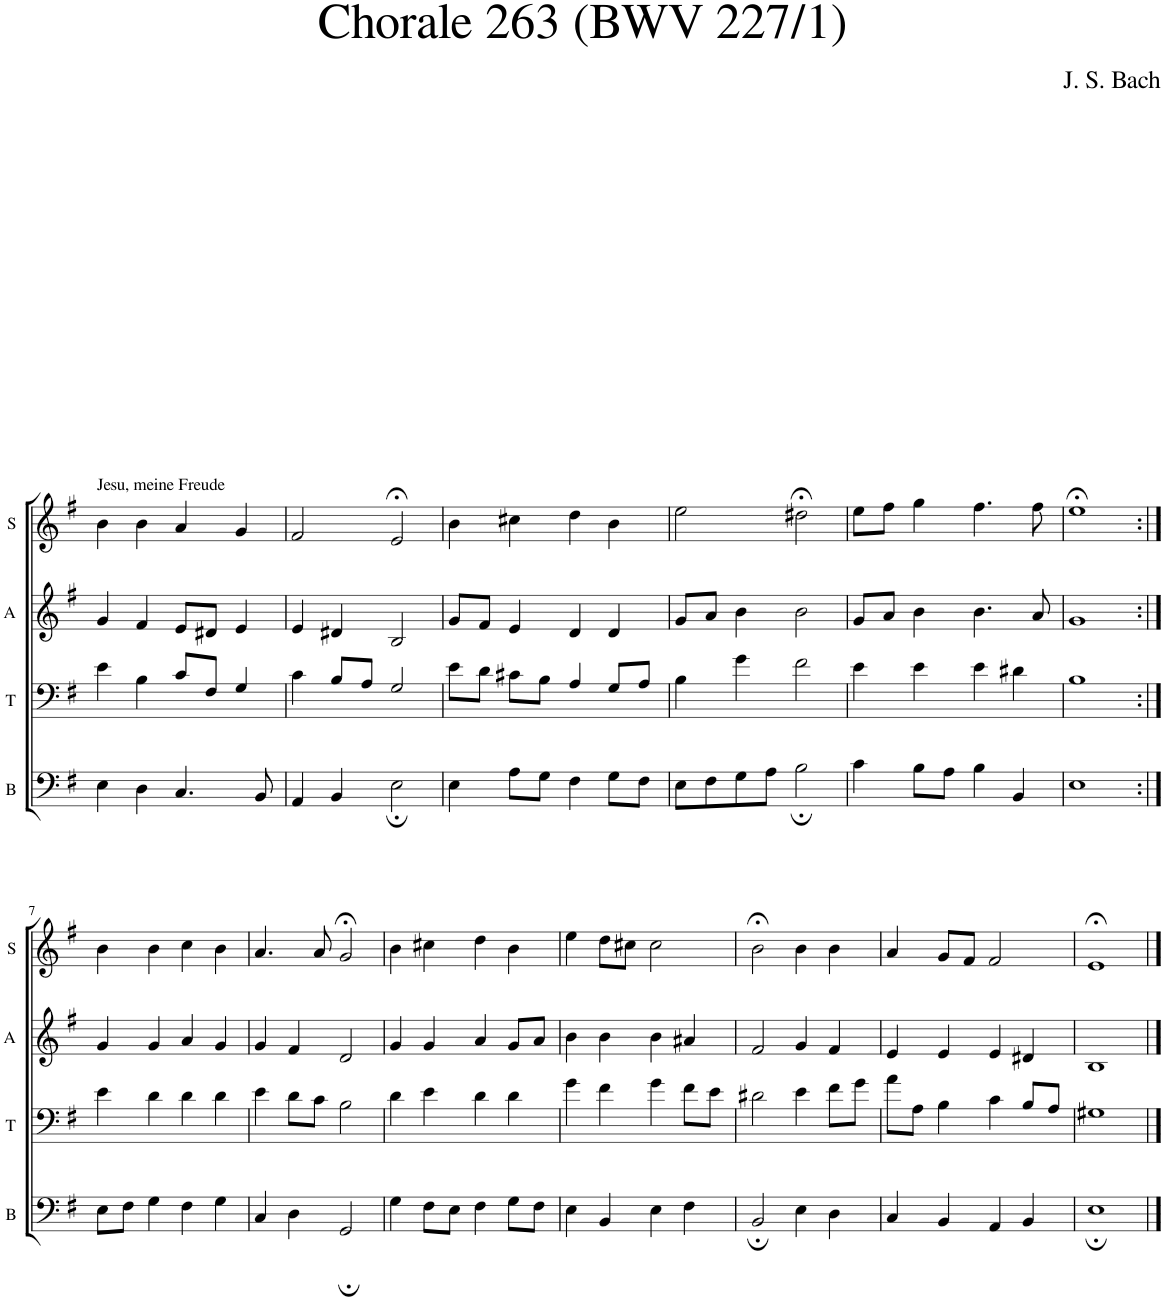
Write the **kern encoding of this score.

**kern	**kern	**kern	**kern
*part4	*part3	*part2	*part1
*staff4	*staff3	*staff2	*staff1
*I"B	*I"T	*I"A	*I"S
*I'B	*I'T	*I'A	*I'S
*clefF4	*clefF4	*clefG2	*clefG2
*k[f#]	*k[f#]	*k[f#]	*k[f#]
=1	=1	=1	=1
!	!	!	!LO:TX:a:t=Jesu, meine Freude
4E\	4e\	4g/	4b\
4D\	4B\	4f#/	4b\
4.C/	8c/L	8e/L	4a/
.	8F#/J	8d#X/J	.
.	4G/	4e/	4g/
8BB/	.	.	.
=2	=2	=2	=2
4AA/	4c\	4e/	2f#/
4BB/	8B/L	4d#X/	.
.	8A/J	.	.
2E;\	2G/	2B/	2e;</
=3	=3	=3	=3
4E\	8e\L	8g/L	4b\
.	8d\J	8f#/J	.
8A\L	8c#X\L	4e/	4cc#X\
8G\J	8B\J	.	.
4F#\	4A/	4d/	4dd\
8G\L	8G/L	4d/	4b\
8F#\J	8A/J	.	.
=4	=4	=4	=4
8E\L	4B\	8g/L	2ee\
8F#\	.	8a/J	.
8G\	4g\	4b\	.
8A\J	.	.	.
2B;\	2f#\	2b\	2dd#X;<\
=5	=5	=5	=5
4c\	4e\	8g/L	8ee\L
.	.	8a/J	8ff#\J
8B\L	4e\	4b\	4gg\
8A\J	.	.	.
4B\	4e\	4.b\	4.ff#\
4BB/	4d#X\	.	.
.	.	8a/	8ff#\
=6	=6	=6	=6
1E	1B	1g	1ee;<
!!LO:LB:g=z
=7:|!	=7:|!	=7:|!	=7:|!
8E\L	4e\	4g/	4b\
8F#\J	.	.	.
4G\	4d\	4g/	4b\
4F#\	4d\	4a/	4cc\
4G\	4d\	4g/	4b\
=8	=8	=8	=8
4C/	4e\	4g/	4.a/
4D\	8d\L	4f#/	.
.	8c\J	.	8a/
2GG;/	2B\	2d/	2g;</
=9	=9	=9	=9
4G\	4d\	4g/	4b\
8F#\L	4e\	4g/	4cc#X\
8E\J	.	.	.
4F#\	4d\	4a/	4dd\
8G\L	4d\	8g/L	4b\
8F#\J	.	8a/J	.
=10	=10	=10	=10
4E\	4g\	4b\	4ee\
4BB/	4f#\	4b\	8dd\L
.	.	.	8cc#X\J
4E\	4g\	4b\	2cc#\
4F#\	8f#\L	4a#X/	.
.	8e\J	.	.
=11	=11	=11	=11
2BB;/	2d#X\	2f#/	2b;<\
4E\	4e\	4g/	4b\
4D\	8f#\L	4f#/	4b\
.	8g\J	.	.
=12	=12	=12	=12
4C/	8a\L	4e/	4a/
.	8A\J	.	.
4BB/	4B\	4e/	8g/L
.	.	.	8f#/J
4AA/	4c\	4e/	2f#/
4BB/	8B/L	4d#X/	.
.	8A/J	.	.
=13	=13	=13	=13
1E;	1G#X	1B	1e;<
==	==	==	==
*-	*-	*-	*-
